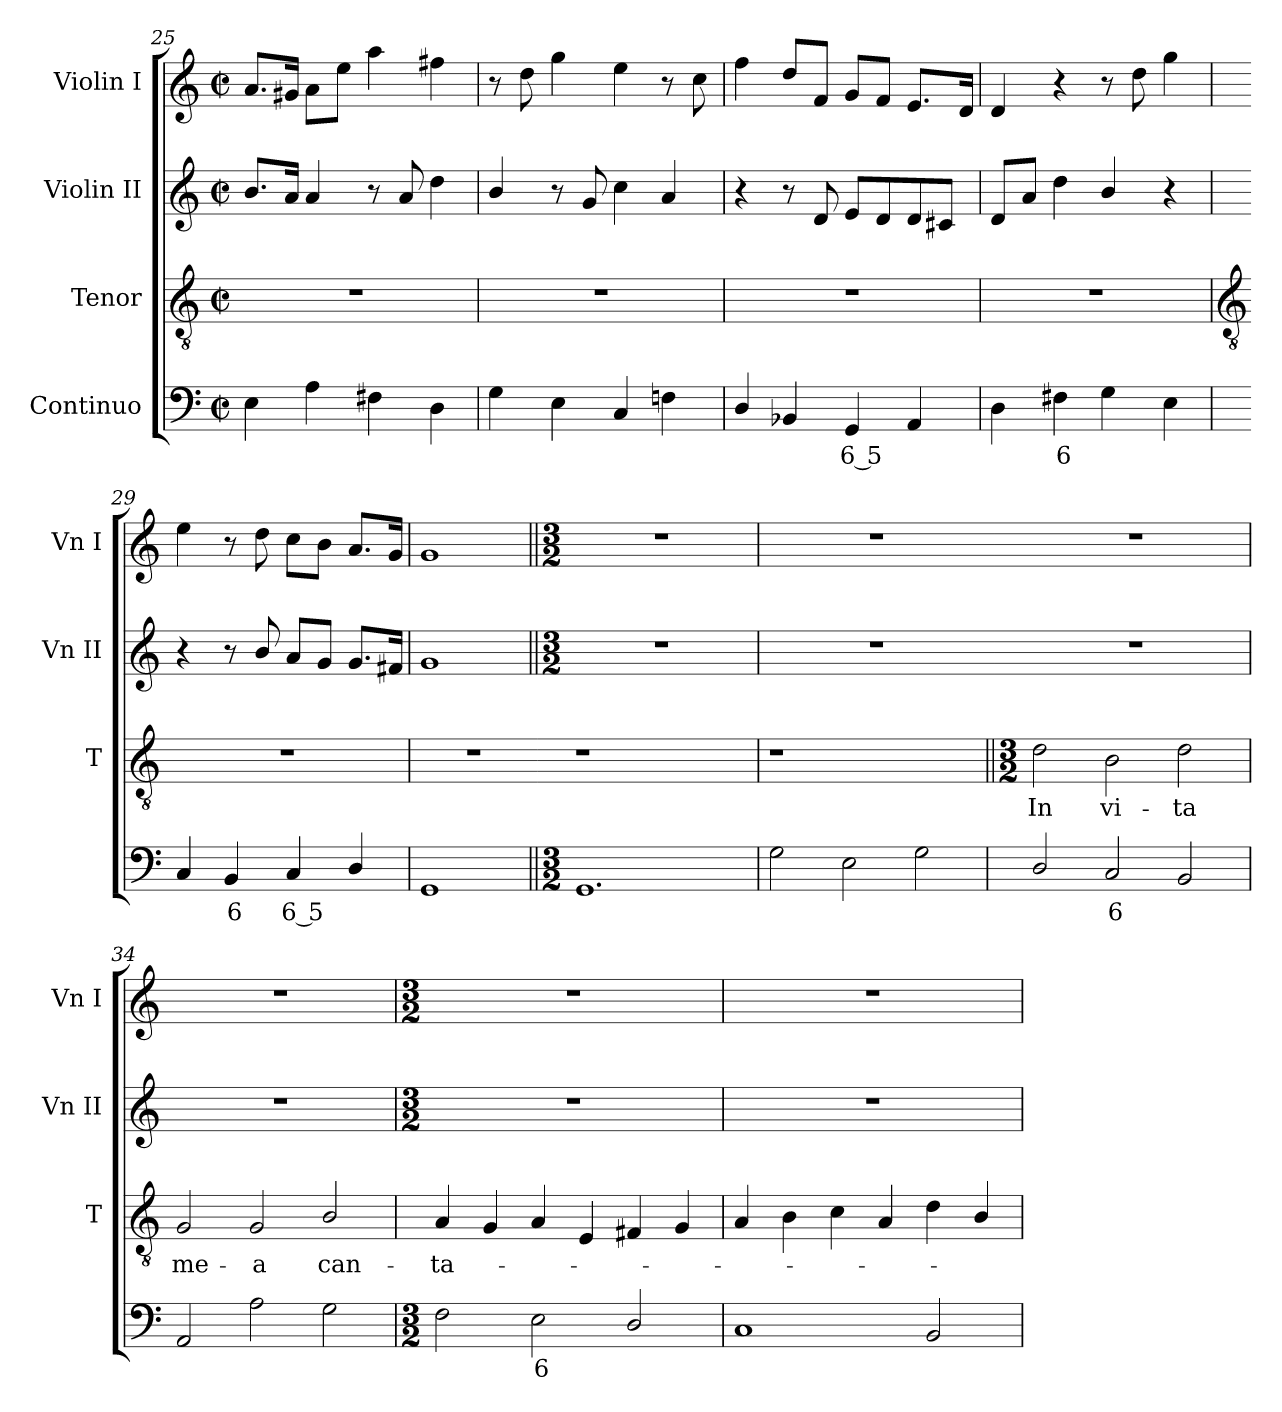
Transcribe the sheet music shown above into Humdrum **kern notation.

**kern	**text	**kern	**text	**kern	**kern
*part4	*part4	*part3	*part3	*part2	*part1
*staff4	*staff4	*staff3	*staff3	*staff2	*staff1
*I"Continuo	*	*I"Tenor	*	*I"Violin II	*I"Violin I
*	*	*I'T	*	*I'Vn II	*I'Vn I
*clefF4	*	*clefGv2	*	*clefG2	*clefG2
*k[]	*	*k[]	*	*k[]	*k[]
*C:	*	*C:	*	*C:	*C:
*M2/2	*	*M2/2	*	*M2/2	*M2/2
*met(c|)	*	*met(c|)	*	*met(c|)	*met(c|)
=25	=25	=25	=25	=25	=25
4E	.	1r	.	8.bL	8.aL
.	.	.	.	16aJ	16g#XJ
4A	.	.	.	4a	8aL
.	.	.	.	.	8eeJ
4F#X	.	.	.	8r	4aa
.	.	.	.	8a	.
4D	.	.	.	4dd	4ff#X
=26	=26	=26	=26	=26	=26
4G	.	1r	.	4b/	8r
.	.	.	.	.	8dd
4E	.	.	.	8r	4gg
.	.	.	.	8g	.
4C	.	.	.	4cc	4ee
4Fn	.	.	.	4a	8r
.	.	.	.	.	8cc
!!LO:LB:g=z
=27	=27	=27	=27	=27	=27
4D/	.	1r	.	4r	4ff
4BB-X	.	.	.	8r	8ddL
.	.	.	.	8d	8fJ
!	!LO:LY:b	!	!	!	!
4GG	6 5	.	.	8eL	8gL
.	.	.	.	8d	8fJ
4AA	.	.	.	8d	8.eL
.	.	.	.	8c#XJ	.
.	.	.	.	.	16dJ
=28	=28	=28	=28	=28	=28
4D	.	1r	.	8dL	4d
.	.	.	.	8aJ	.
!	!LO:LY:b	!	!	!	!
4F#X	6	.	.	4dd	4r
4G	.	.	.	4b/	8r
.	.	.	.	.	8dd
4E	.	.	.	4r	4gg
!!LO:LB:g=z
=29	=29	=29	=29	=29	=29
*	*	*clefGv2	*	*	*
4C	.	1r	.	4r	4ee
!	!LO:LY:b	!	!	!	!
4BB	6	.	.	8r	8r
.	.	.	.	8b/	8dd
!	!LO:LY:b	!	!	!	!
4C	6 5	.	.	8aL	8ccL
.	.	.	.	8gJ	8bJ
4D/	.	.	.	8.gL	8.aL
.	.	.	.	16f#XJ	16gJ
=30	=30	=30	=30	=30	=30
1GG	.	1r	.	1g	1g
=31||	=31||	=31	=31||	=31||	=31||
*M3/2	*	*	*	*M3/2	*M3/2
!	!	!	!	!LO:N:vis=1	!LO:N:vis=1
1.GG	.	1r	.	1.r	1.r
.	.	2ryy	.	.	.
=32	=32	=32	=32	=32	=32
!	!	!	!	!LO:N:vis=1	!LO:N:vis=1
2G	.	1r	.	1.r	1.r
2E	.	.	.	.	.
2G	.	2ryy	.	.	.
=33	=33	=33||	=33	=33	=33
*	*	*M3/2	*	*	*
!	!	!	!LO:LY:b	!LO:N:vis=1	!LO:N:vis=1
2D/	.	2d	In	1.r	1.r
!	!LO:LY:b	!	!LO:LY:b	!	!
2C	6	2B	vi-	.	.
!	!	!	!LO:LY:b	!	!
2BB	.	2d	-ta	.	.
=34	=34	=34	=34	=34	=34
!	!	!	!LO:LY:b	!LO:N:vis=1	!LO:N:vis=1
2AA	.	2G	me-	1.r	1.r
!	!	!	!LO:LY:b	!	!
2A	.	2G	-a	.	.
!	!	!	!LO:LY:b	!	!
2G	.	2B/	can-	.	.
!!LO:LB:g=z
=35	=35	=35	=35	=35	=35
*M3/2	*	*	*	*M3/2	*M3/2
!	!	!	!LO:LY:b	!	!
2F	.	4A	-ta-	1.r	1.r
.	.	4G	.	.	.
!	!LO:LY:b	!	!	!	!
2E	6	4A	.	.	.
.	.	4E	.	.	.
2D/	.	4F#X	.	.	.
.	.	4G	.	.	.
=36	=36	=36	=36	=36	=36
1C	.	4A	.	1.r	1.r
.	.	4B	.	.	.
.	.	4c	.	.	.
.	.	4A	.	.	.
2BB	.	4d	.	.	.
.	.	4B/	.	.	.
=	=	=	=	=	=
*-	*-	*-	*-	*-	*-
